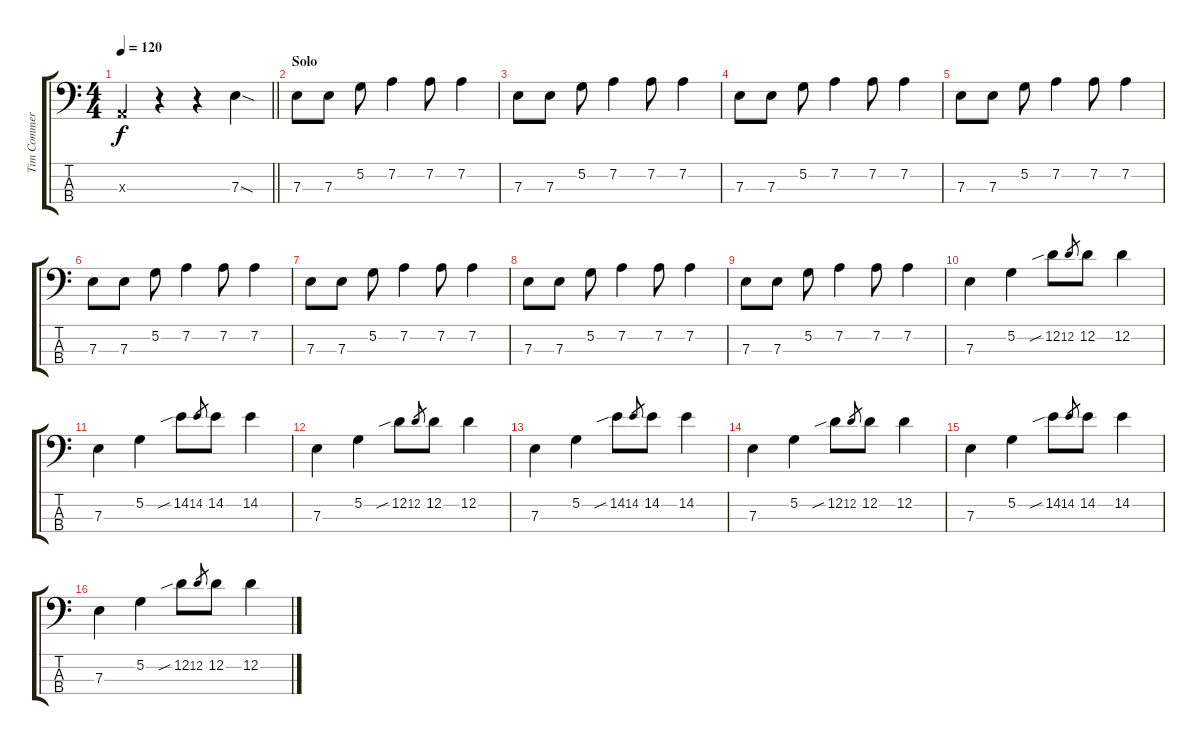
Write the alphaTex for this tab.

\track ("Tim Commerford" "Tim Commer") {instrument electricbassfinger}
\staff {score tabs}
\tuning (G2 D2 A1 E1) {hide}
\ts (4 4)
\tempo 120
\clef f4
\barLineRight lightlight
\ks c
0.3{x}.4{dy f} r.4 r.4 7.3{sod}.4 |
\section ("" "Solo")
7.3.8 7.3.8 5.2.8 7.2.4 7.2.8 7.2.4 |
7.3.8 7.3.8 5.2.8 7.2.4 7.2.8 7.2.4 |
7.3.8 7.3.8 5.2.8 7.2.4 7.2.8 7.2.4 |
7.3.8 7.3.8 5.2.8 7.2.4 7.2.8 7.2.4 |
7.3.8 7.3.8 5.2.8 7.2.4 7.2.8 7.2.4 |
7.3.8 7.3.8 5.2.8 7.2.4 7.2.8 7.2.4 |
7.3.8 7.3.8 5.2.8 7.2.4 7.2.8 7.2.4 |
7.3.8 7.3.8 5.2.8 7.2.4 7.2.8 7.2.4 |
7.3.4 5.2.4 12.2{sib}.8 12.2.8{gr} 12.2.8 12.2.4 |
7.3.4 5.2.4 14.2{sib}.8 14.2.8{gr} 14.2.8 14.2.4 |
7.3.4 5.2.4 12.2{sib}.8 12.2.8{gr} 12.2.8 12.2.4 |
7.3.4 5.2.4 14.2{sib}.8 14.2.8{gr} 14.2.8 14.2.4 |
7.3.4 5.2.4 12.2{sib}.8 12.2.8{gr} 12.2.8 12.2.4 |
7.3.4 5.2.4 14.2{sib}.8 14.2.8{gr} 14.2.8 14.2.4 |
7.3.4 5.2.4 12.2{sib}.8 12.2.8{gr} 12.2.8 12.2.4
